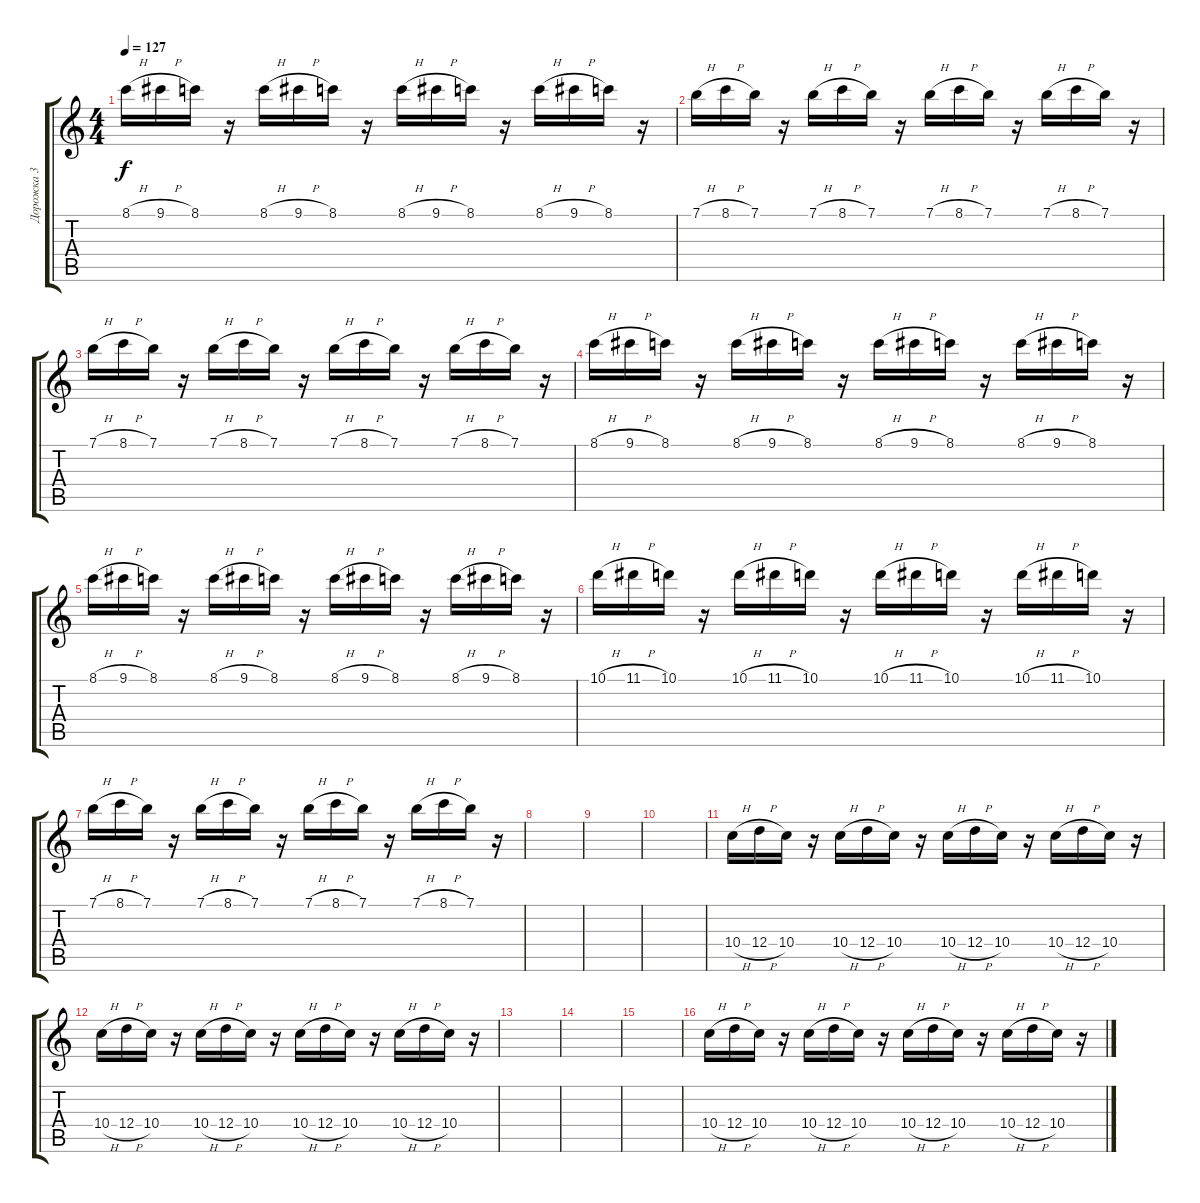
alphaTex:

\track ("Дорожка 3" "Дорожка 3") {instrument distortionguitar}
\staff {score tabs}
\tuning (E4 B3 G3 D3 A2 E2) {hide}
\ts (4 4)
\tempo 127
\clef g2
\ks c
8.1{h}.16{dy f} 9.1{h}.16 8.1.16 r.16 8.1{h}.16 9.1{h}.16 8.1.16 r.16 8.1{h}.16 9.1{h}.16 8.1.16 r.16 8.1{h}.16 9.1{h}.16 8.1.16 r.16 |
7.1{h}.16 8.1{h}.16 7.1.16 r.16 7.1{h}.16 8.1{h}.16 7.1.16 r.16 7.1{h}.16 8.1{h}.16 7.1.16 r.16 7.1{h}.16 8.1{h}.16 7.1.16 r.16 |
7.1{h}.16 8.1{h}.16 7.1.16 r.16 7.1{h}.16 8.1{h}.16 7.1.16 r.16 7.1{h}.16 8.1{h}.16 7.1.16 r.16 7.1{h}.16 8.1{h}.16 7.1.16 r.16 |
8.1{h}.16 9.1{h}.16 8.1.16 r.16 8.1{h}.16 9.1{h}.16 8.1.16 r.16 8.1{h}.16 9.1{h}.16 8.1.16 r.16 8.1{h}.16 9.1{h}.16 8.1.16 r.16 |
8.1{h}.16 9.1{h}.16 8.1.16 r.16 8.1{h}.16 9.1{h}.16 8.1.16 r.16 8.1{h}.16 9.1{h}.16 8.1.16 r.16 8.1{h}.16 9.1{h}.16 8.1.16 r.16 |
10.1{h}.16 11.1{h}.16 10.1.16 r.16 10.1{h}.16 11.1{h}.16 10.1.16 r.16 10.1{h}.16 11.1{h}.16 10.1.16 r.16 10.1{h}.16 11.1{h}.16 10.1.16 r.16 |
7.1{h}.16 8.1{h}.16 7.1.16 r.16 7.1{h}.16 8.1{h}.16 7.1.16 r.16 7.1{h}.16 8.1{h}.16 7.1.16 r.16 7.1{h}.16 8.1{h}.16 7.1.16 r.16 |
|
|
|
10.4{h}.16 12.4{h}.16 10.4.16 r.16 10.4{h}.16 12.4{h}.16 10.4.16 r.16 10.4{h}.16 12.4{h}.16 10.4.16 r.16 10.4{h}.16 12.4{h}.16 10.4.16 r.16 |
10.4{h}.16 12.4{h}.16 10.4.16 r.16 10.4{h}.16 12.4{h}.16 10.4.16 r.16 10.4{h}.16 12.4{h}.16 10.4.16 r.16 10.4{h}.16 12.4{h}.16 10.4.16 r.16 |
|
|
|
10.4{h}.16 12.4{h}.16 10.4.16 r.16 10.4{h}.16 12.4{h}.16 10.4.16 r.16 10.4{h}.16 12.4{h}.16 10.4.16 r.16 10.4{h}.16 12.4{h}.16 10.4.16 r.16
